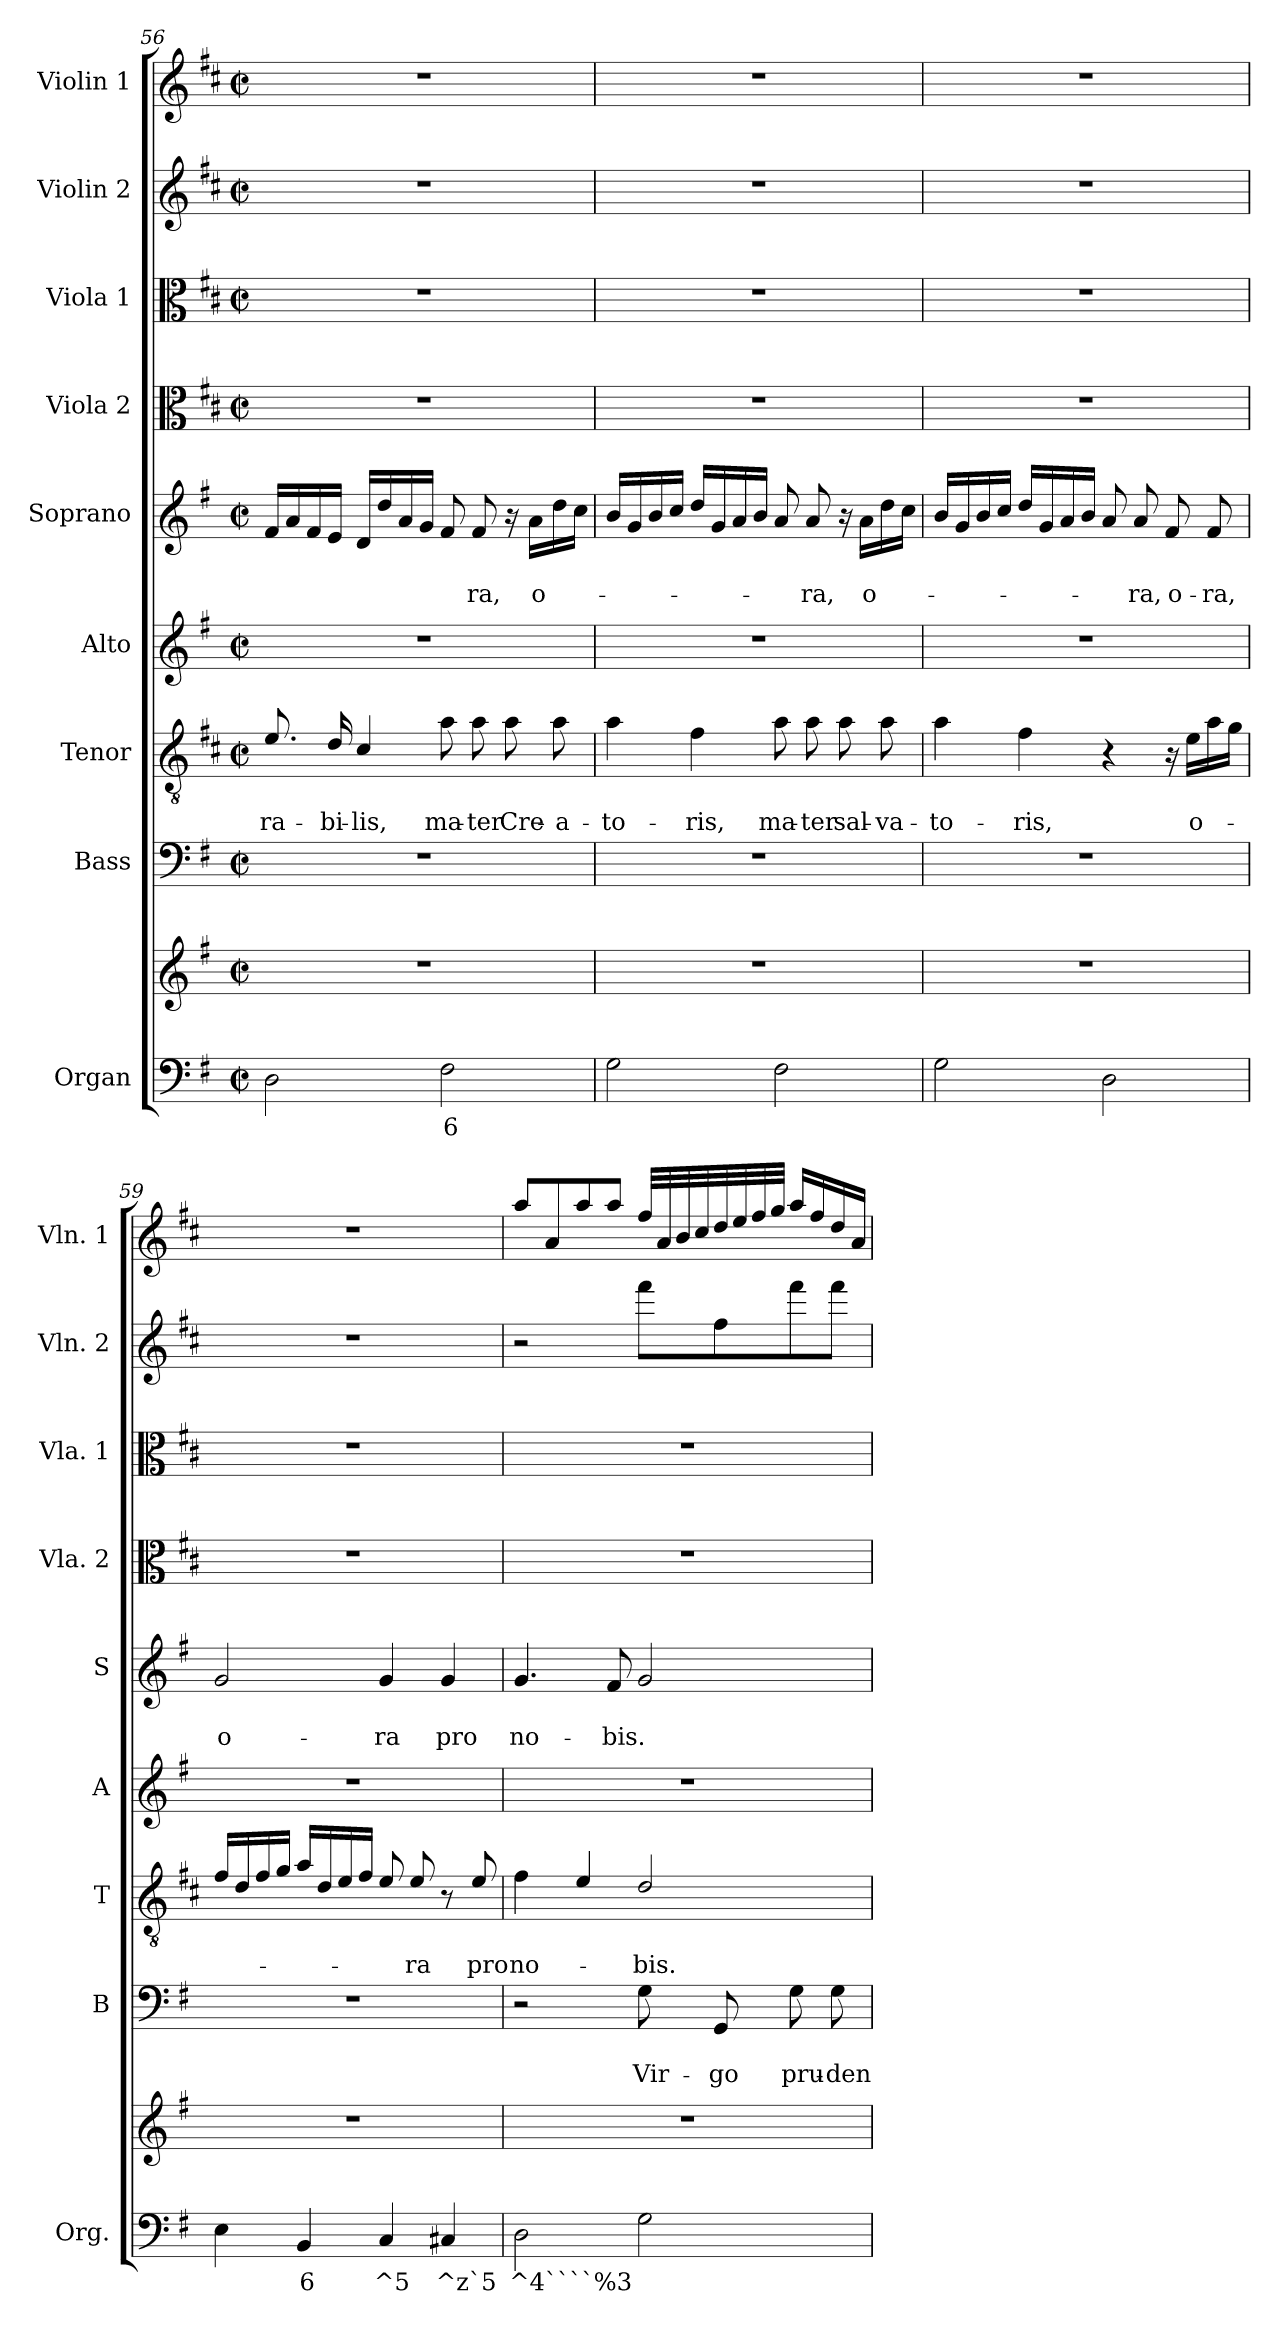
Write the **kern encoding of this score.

**kern	**text	**kern	**kern	**text	**text	**kern	**text	**text	**kern	**kern	**text	**text	**kern	**kern	**kern	**kern
*part9	*part9	*part9	*part8	*part8	*part8	*part7	*part7	*part7	*part6	*part5	*part5	*part5	*part4	*part3	*part2	*part1
*staff10	*staff10	*staff9	*staff8	*staff8	*staff8	*staff7	*staff7	*staff7	*staff6	*staff5	*staff5	*staff5	*staff4	*staff3	*staff2	*staff1
*I"Organ	*	*	*I"Bass	*	*	*I"Tenor	*	*	*I"Alto	*I"Soprano	*	*	*I"Viola 2	*I"Viola 1	*I"Violin 2	*I"Violin 1
*I'Org.	*	*	*I'B	*	*	*I'T	*	*	*I'A	*I'S	*	*	*I'Vla. 2	*I'Vla. 1	*I'Vln. 2	*I'Vln. 1
*clefF4	*	*clefG2	*clefF4	*	*	*clefGv2	*	*	*clefG2	*clefG2	*	*	*clefC3	*clefC3	*clefG2	*clefG2
*	*	*	*	*	*	*ITrd4c7	*	*	*	*	*	*	*ITrd4c7	*ITrd4c7	*ITrd4c7	*ITrd4c7
*k[f#]	*	*k[f#]	*k[f#]	*	*	*k[f#]	*	*	*k[f#]	*k[f#]	*	*	*k[f#]	*k[f#]	*k[f#]	*k[f#]
*G:	*	*G:	*G:	*	*	*G:	*	*	*G:	*G:	*	*	*G:	*G:	*G:	*G:
*M2/2	*	*M2/2	*M2/2	*	*	*M2/2	*	*	*M2/2	*M2/2	*	*	*M2/2	*M2/2	*M2/2	*M2/2
*met(c|)	*	*met(c|)	*met(c|)	*	*	*met(c|)	*	*	*met(c|)	*met(c|)	*	*	*met(c|)	*met(c|)	*met(c|)	*met(c|)
=56	=56	=56	=56	=56	=56	=56	=56	=56	=56	=56	=56	=56	=56	=56	=56	=56
!	!	!	!	!	!	!	!	!LO:LY:b	!	!	!	!	!	!	!	!
2D\	.	1r	1r	.	.	8.A/	.	-ra-	1r	16f#/LL	.	.	1r	1r	1r	1r
.	.	.	.	.	.	.	.	.	.	16a/	.	.	.	.	.	.
.	.	.	.	.	.	.	.	.	.	16f#/	.	.	.	.	.	.
!	!	!	!	!	!	!	!	!LO:LY:b	!	!	!	!	!	!	!	!
.	.	.	.	.	.	16G/	.	-bi-	.	16e/JJ	.	.	.	.	.	.
!	!	!	!	!	!	!	!	!LO:LY:b	!	!	!	!	!	!	!	!
.	.	.	.	.	.	4F#/	.	-lis,	.	16d/LL	.	.	.	.	.	.
.	.	.	.	.	.	.	.	.	.	16dd/	.	.	.	.	.	.
.	.	.	.	.	.	.	.	.	.	16a/	.	.	.	.	.	.
.	.	.	.	.	.	.	.	.	.	16g/JJ	.	.	.	.	.	.
!	!LO:LY:b	!	!	!	!	!	!	!LO:LY:b	!	!	!	!	!	!	!	!
2F#\	6	.	.	.	.	8d\	.	ma-	.	8f#/	.	.	.	.	.	.
!	!	!	!	!	!	!	!	!LO:LY:b	!	!	!	!LO:LY:b	!	!	!	!
.	.	.	.	.	.	8d\	.	-ter	.	8f#/	.	-ra,	.	.	.	.
!	!	!	!	!	!	!	!	!LO:LY:b	!	!	!	!	!	!	!	!
.	.	.	.	.	.	8d\	.	Cre-	.	16r	.	.	.	.	.	.
!	!	!	!	!	!	!	!	!	!	!	!	!LO:LY:b	!	!	!	!
.	.	.	.	.	.	.	.	.	.	16a\LL	.	o-	.	.	.	.
!	!	!	!	!	!	!	!	!LO:LY:b	!	!	!	!	!	!	!	!
.	.	.	.	.	.	8d\	.	-a-	.	16dd\	.	.	.	.	.	.
.	.	.	.	.	.	.	.	.	.	16cc\JJ	.	.	.	.	.	.
=57	=57	=57	=57	=57	=57	=57	=57	=57	=57	=57	=57	=57	=57	=57	=57	=57
!	!	!	!	!	!	!	!	!LO:LY:b	!	!	!	!	!	!	!	!
2G\	.	1r	1r	.	.	4d\	.	-to-	1r	16b/LL	.	.	1r	1r	1r	1r
.	.	.	.	.	.	.	.	.	.	16g/	.	.	.	.	.	.
.	.	.	.	.	.	.	.	.	.	16b/	.	.	.	.	.	.
.	.	.	.	.	.	.	.	.	.	16cc/JJ	.	.	.	.	.	.
!	!	!	!	!	!	!	!	!LO:LY:b	!	!	!	!	!	!	!	!
.	.	.	.	.	.	4B\	.	-ris,	.	16dd/LL	.	.	.	.	.	.
.	.	.	.	.	.	.	.	.	.	16g/	.	.	.	.	.	.
.	.	.	.	.	.	.	.	.	.	16a/	.	.	.	.	.	.
.	.	.	.	.	.	.	.	.	.	16b/JJ	.	.	.	.	.	.
!	!	!	!	!	!	!	!	!LO:LY:b	!	!	!	!	!	!	!	!
2F#\	.	.	.	.	.	8d\	.	ma-	.	8a/	.	.	.	.	.	.
!	!	!	!	!	!	!	!	!LO:LY:b	!	!	!	!LO:LY:b	!	!	!	!
.	.	.	.	.	.	8d\	.	-ter	.	8a/	.	-ra,	.	.	.	.
!	!	!	!	!	!	!	!	!LO:LY:b	!	!	!	!	!	!	!	!
.	.	.	.	.	.	8d\	.	sal-	.	16r	.	.	.	.	.	.
!	!	!	!	!	!	!	!	!	!	!	!	!LO:LY:b	!	!	!	!
.	.	.	.	.	.	.	.	.	.	16a\LL	.	o-	.	.	.	.
!	!	!	!	!	!	!	!	!LO:LY:b	!	!	!	!	!	!	!	!
.	.	.	.	.	.	8d\	.	-va-	.	16dd\	.	.	.	.	.	.
.	.	.	.	.	.	.	.	.	.	16cc\JJ	.	.	.	.	.	.
=58	=58	=58	=58	=58	=58	=58	=58	=58	=58	=58	=58	=58	=58	=58	=58	=58
!	!	!	!	!	!	!	!	!LO:LY:b	!	!	!	!	!	!	!	!
2G\	.	1r	1r	.	.	4d\	.	-to-	1r	16b/LL	.	.	1r	1r	1r	1r
.	.	.	.	.	.	.	.	.	.	16g/	.	.	.	.	.	.
.	.	.	.	.	.	.	.	.	.	16b/	.	.	.	.	.	.
.	.	.	.	.	.	.	.	.	.	16cc/JJ	.	.	.	.	.	.
!	!	!	!	!	!	!	!	!LO:LY:b	!	!	!	!	!	!	!	!
.	.	.	.	.	.	4B\	.	-ris,	.	16dd/LL	.	.	.	.	.	.
.	.	.	.	.	.	.	.	.	.	16g/	.	.	.	.	.	.
.	.	.	.	.	.	.	.	.	.	16a/	.	.	.	.	.	.
.	.	.	.	.	.	.	.	.	.	16b/JJ	.	.	.	.	.	.
2D\	.	.	.	.	.	4r	.	.	.	8a/	.	.	.	.	.	.
!	!	!	!	!	!	!	!	!	!	!	!	!LO:LY:b	!	!	!	!
.	.	.	.	.	.	.	.	.	.	8a/	.	-ra,	.	.	.	.
!	!	!	!	!	!	!	!	!	!	!	!	!LO:LY:b	!	!	!	!
.	.	.	.	.	.	16r	.	.	.	8f#/	.	o-	.	.	.	.
!	!	!	!	!	!	!	!	!LO:LY:b	!	!	!	!	!	!	!	!
.	.	.	.	.	.	16A\LL	.	o-	.	.	.	.	.	.	.	.
!	!	!	!	!	!	!	!	!	!	!	!	!LO:LY:b	!	!	!	!
.	.	.	.	.	.	16d\	.	.	.	8f#/	.	-ra,	.	.	.	.
.	.	.	.	.	.	16c\JJ	.	.	.	.	.	.	.	.	.	.
!!LO:PB:g=z
=59	=59	=59	=59	=59	=59	=59	=59	=59	=59	=59	=59	=59	=59	=59	=59	=59
!	!	!	!	!	!	!	!	!	!	!	!	!LO:LY:b	!	!	!	!
4E\	.	1r	1r	.	.	16B/LL	.	.	1r	2g/	.	o-	1r	1r	1r	1r
.	.	.	.	.	.	16G/	.	.	.	.	.	.	.	.	.	.
.	.	.	.	.	.	16B/	.	.	.	.	.	.	.	.	.	.
.	.	.	.	.	.	16c/JJ	.	.	.	.	.	.	.	.	.	.
!	!LO:LY:b	!	!	!	!	!	!	!	!	!	!	!	!	!	!	!
4BB/	6	.	.	.	.	16d/LL	.	.	.	.	.	.	.	.	.	.
.	.	.	.	.	.	16G/	.	.	.	.	.	.	.	.	.	.
.	.	.	.	.	.	16A/	.	.	.	.	.	.	.	.	.	.
.	.	.	.	.	.	16B/JJ	.	.	.	.	.	.	.	.	.	.
!	!LO:LY:b	!	!	!	!	!	!	!	!	!	!	!LO:LY:b	!	!	!	!
4C/	^5	.	.	.	.	8A/	.	.	.	4g/	.	-ra	.	.	.	.
!	!	!	!	!	!	!	!	!LO:LY:b	!	!	!	!	!	!	!	!
.	.	.	.	.	.	8A/	.	-ra	.	.	.	.	.	.	.	.
!	!LO:LY:b	!	!	!	!	!	!	!	!	!	!	!LO:LY:b	!	!	!	!
4C#X/	^z`5	.	.	.	.	8r	.	.	.	4g/	.	pro	.	.	.	.
!	!	!	!	!	!	!	!	!LO:LY:b	!	!	!	!	!	!	!	!
.	.	.	.	.	.	8A/	.	pro	.	.	.	.	.	.	.	.
=60	=60	=60	=60	=60	=60	=60	=60	=60	=60	=60	=60	=60	=60	=60	=60	=60
!	!LO:LY:b	!	!	!	!	!	!	!LO:LY:b	!	!	!	!LO:LY:b	!	!	!	!
2D\	^4````%3	1r	2r	.	.	4B\	.	no-	1r	4.g/	.	no-	1r	1r	2r	8dd/L
.	.	.	.	.	.	.	.	.	.	.	.	.	.	.	.	8d/
.	.	.	.	.	.	4A/	.	.	.	.	.	.	.	.	.	8dd/
!	!	!	!	!	!	!	!	!	!	!	!	!LO:LY:b	!	!	!	!
.	.	.	.	.	.	.	.	.	.	8f#/	.	-bis.	.	.	.	8dd/J
!	!	!	!	!	!LO:LY:b	!	!	!LO:LY:b	!	!	!	!	!	!	!	!
2G\	.	.	8G\	.	Vir-	2G/	.	-bis.	.	2g/	.	.	.	.	8bb\L	32b/LLL
.	.	.	.	.	.	.	.	.	.	.	.	.	.	.	.	32d/
.	.	.	.	.	.	.	.	.	.	.	.	.	.	.	.	32e/
.	.	.	.	.	.	.	.	.	.	.	.	.	.	.	.	32f#/
!	!	!	!	!	!LO:LY:b	!	!	!	!	!	!	!	!	!	!	!
.	.	.	8GG/	.	-go	.	.	.	.	.	.	.	.	.	8b\	32g/
.	.	.	.	.	.	.	.	.	.	.	.	.	.	.	.	32a/
.	.	.	.	.	.	.	.	.	.	.	.	.	.	.	.	32b/
.	.	.	.	.	.	.	.	.	.	.	.	.	.	.	.	32cc/JJJ
!	!	!	!	!	!LO:LY:b	!	!	!	!	!	!	!	!	!	!	!
.	.	.	8G\	.	pru-	.	.	.	.	.	.	.	.	.	8bb\	16dd/LL
.	.	.	.	.	.	.	.	.	.	.	.	.	.	.	.	16b/
!	!	!	!	!	!LO:LY:b	!	!	!	!	!	!	!	!	!	!	!
.	.	.	8G\	.	-den-	.	.	.	.	.	.	.	.	.	8bb\J	16g/
.	.	.	.	.	.	.	.	.	.	.	.	.	.	.	.	16d/JJ
=	=	=	=	=	=	=	=	=	=	=	=	=	=	=	=	=
*-	*-	*-	*-	*-	*-	*-	*-	*-	*-	*-	*-	*-	*-	*-	*-	*-
